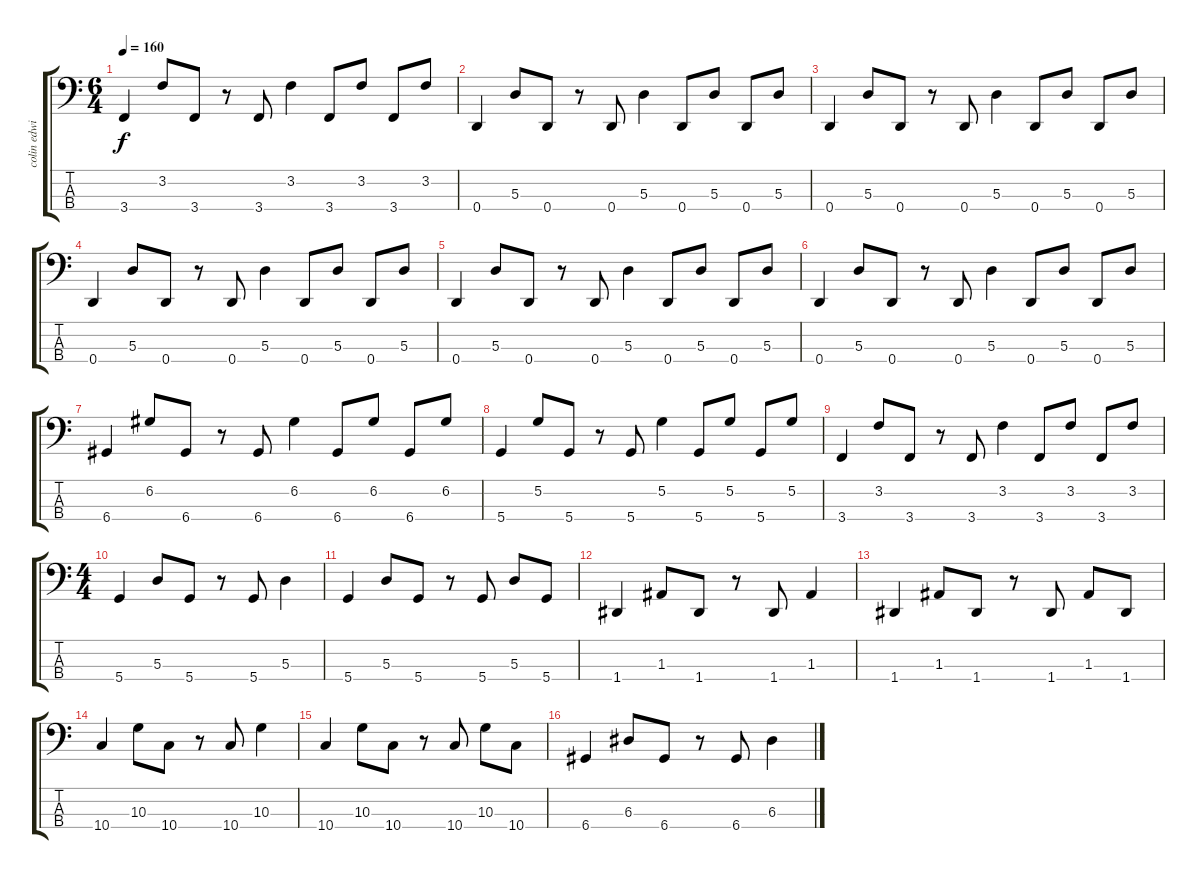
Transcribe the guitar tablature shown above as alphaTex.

\track ("colin edwin ( bass )" "colin edwi") {instrument electricbassfinger}
\staff {score tabs}
\tuning (G2 D2 A1 D1) {hide}
\ts (6 4)
\tempo 160
\clef f4
\ks c
3.4.4{dy f} 3.2.8 3.4.8 r.8 3.4.8 3.2.4 3.4.8 3.2.8 3.4.8 3.2.8 |
0.4.4 5.3.8 0.4.8 r.8 0.4.8 5.3.4 0.4.8 5.3.8 0.4.8 5.3.8 |
0.4.4 5.3.8 0.4.8 r.8 0.4.8 5.3.4 0.4.8 5.3.8 0.4.8 5.3.8 |
0.4.4 5.3.8 0.4.8 r.8 0.4.8 5.3.4 0.4.8 5.3.8 0.4.8 5.3.8 |
0.4.4 5.3.8 0.4.8 r.8 0.4.8 5.3.4 0.4.8 5.3.8 0.4.8 5.3.8 |
0.4.4 5.3.8 0.4.8 r.8 0.4.8 5.3.4 0.4.8 5.3.8 0.4.8 5.3.8 |
6.4.4 6.2.8 6.4.8 r.8 6.4.8 6.2.4 6.4.8 6.2.8 6.4.8 6.2.8 |
5.4.4 5.2.8 5.4.8 r.8 5.4.8 5.2.4 5.4.8 5.2.8 5.4.8 5.2.8 |
3.4.4 3.2.8 3.4.8 r.8 3.4.8 3.2.4 3.4.8 3.2.8 3.4.8 3.2.8 |
\ts (4 4)
5.4.4 5.3.8 5.4.8 r.8 5.4.8 5.3.4 |
5.4.4 5.3.8 5.4.8 r.8 5.4.8 5.3.8 5.4.8 |
1.4.4 1.3.8 1.4.8 r.8 1.4.8 1.3.4 |
1.4.4 1.3.8 1.4.8 r.8 1.4.8 1.3.8 1.4.8 |
10.4.4 10.3.8 10.4.8 r.8 10.4.8 10.3.4 |
10.4.4 10.3.8 10.4.8 r.8 10.4.8 10.3.8 10.4.8 |
6.4.4 6.3.8 6.4.8 r.8 6.4.8 6.3.4
